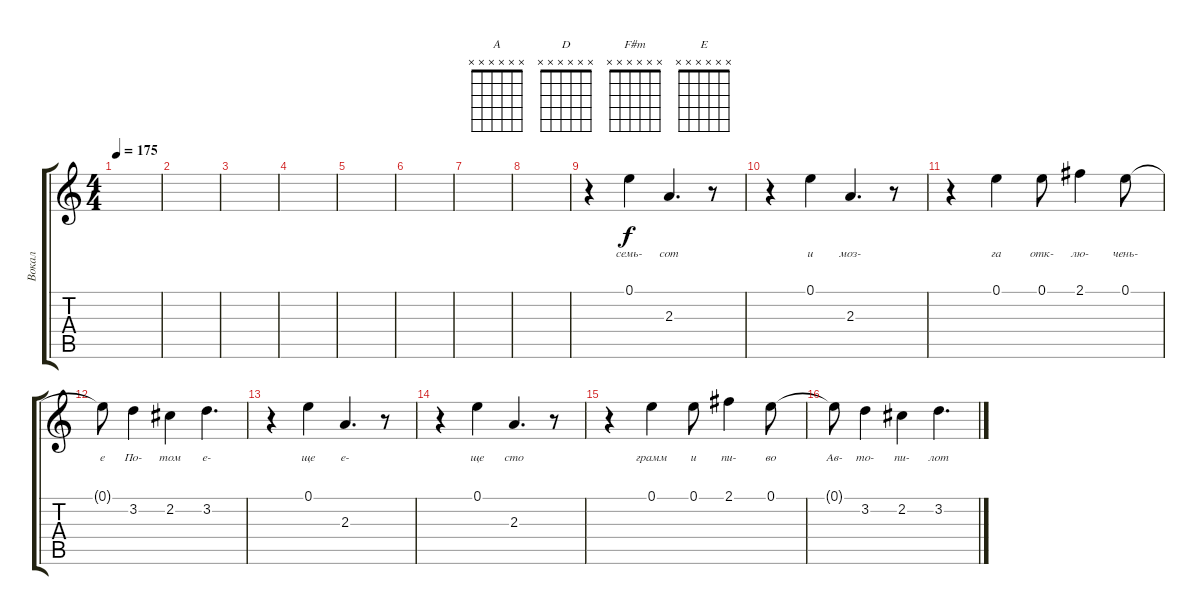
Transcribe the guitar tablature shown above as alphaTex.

\track ("Вокал" "Вокал") {instrument synthbass2}
\staff {score tabs}
\tuning (E4 B3 G3 D3 A2 E2) {hide}
\chord ("A" x x x x x x)
\chord ("D" x x x x x x)
\chord ("F#m" x x x x x x)
\chord ("E" x x x x x x)
\ts (4 4)
\tempo 175
\clef g2
\ks c
|
|
|
|
|
|
|
|
r.4 0.1.4{lyrics (0 "семь-") lyrics (1 "") lyrics (2 "") lyrics (3 "") lyrics (4 "")} 2.3.4{d lyrics (0 "сот") lyrics (1 "") lyrics (2 "") lyrics (3 "") lyrics (4 "")} r.8 |
r.4 0.1.4{lyrics (0 "и") lyrics (1 "") lyrics (2 "") lyrics (3 "") lyrics (4 "")} 2.3.4{d lyrics (0 "моз-") lyrics (1 "") lyrics (2 "") lyrics (3 "") lyrics (4 "")} r.8 |
r.4 0.1.4{lyrics (0 "га") lyrics (1 "") lyrics (2 "") lyrics (3 "") lyrics (4 "")} 0.1.8{lyrics (0 "отк-") lyrics (1 "") lyrics (2 "") lyrics (3 "") lyrics (4 "")} 2.1.4{lyrics (0 "лю-") lyrics (1 "") lyrics (2 "") lyrics (3 "") lyrics (4 "")} 0.1.8{lyrics (0 "чень-") lyrics (1 "") lyrics (2 "") lyrics (3 "") lyrics (4 "")} |
0.1{t}.8{lyrics (0 "е") lyrics (1 "") lyrics (2 "") lyrics (3 "") lyrics (4 "")} 3.2.4{lyrics (0 "По-") lyrics (1 "") lyrics (2 "") lyrics (3 "") lyrics (4 "")} 2.2.4{lyrics (0 "том") lyrics (1 "") lyrics (2 "") lyrics (3 "") lyrics (4 "")} 3.2.4{d lyrics (0 "е-") lyrics (1 "") lyrics (2 "") lyrics (3 "") lyrics (4 "")} |
r.4 0.1.4{lyrics (0 "ще") lyrics (1 "") lyrics (2 "") lyrics (3 "") lyrics (4 "")} 2.3.4{d lyrics (0 "е-") lyrics (1 "") lyrics (2 "") lyrics (3 "") lyrics (4 "")} r.8 |
r.4 0.1.4{lyrics (0 "ще") lyrics (1 "") lyrics (2 "") lyrics (3 "") lyrics (4 "")} 2.3.4{d lyrics (0 "сто") lyrics (1 "") lyrics (2 "") lyrics (3 "") lyrics (4 "")} r.8 |
r.4 0.1.4{lyrics (0 "грамм") lyrics (1 "") lyrics (2 "") lyrics (3 "") lyrics (4 "")} 0.1.8{lyrics (0 "и") lyrics (1 "") lyrics (2 "") lyrics (3 "") lyrics (4 "")} 2.1.4{lyrics (0 "пи-") lyrics (1 "") lyrics (2 "") lyrics (3 "") lyrics (4 "")} 0.1.8{lyrics (0 "во") lyrics (1 "") lyrics (2 "") lyrics (3 "") lyrics (4 "")} |
0.1{t}.8{lyrics (0 "Ав-") lyrics (1 "") lyrics (2 "") lyrics (3 "") lyrics (4 "")} 3.2.4{lyrics (0 "то-") lyrics (1 "") lyrics (2 "") lyrics (3 "") lyrics (4 "")} 2.2.4{lyrics (0 "пи-") lyrics (1 "") lyrics (2 "") lyrics (3 "") lyrics (4 "")} 3.2.4{d lyrics (0 "лот") lyrics (1 "") lyrics (2 "") lyrics (3 "") lyrics (4 "")}
